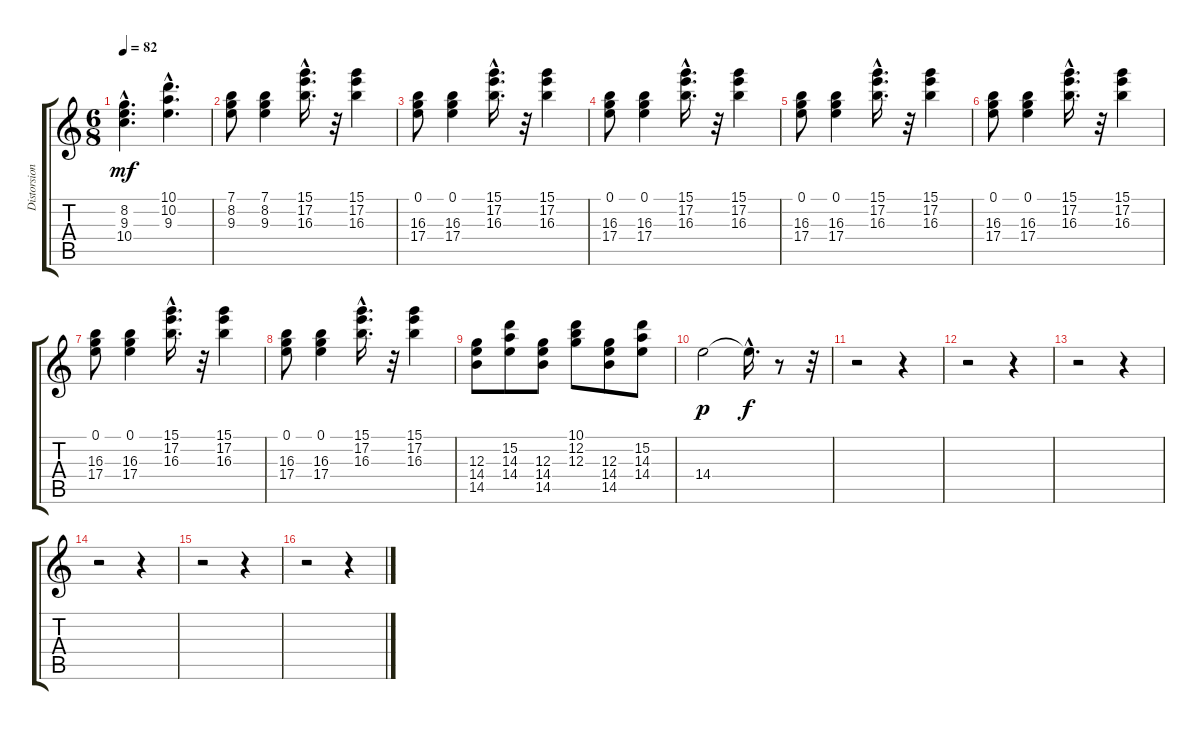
\track ("Distorsion" "Distorsion") {instrument distortionguitar}
\staff {score tabs}
\tuning (E4 B3 G3 D3 A2 E2) {hide}
\ts (6 8)
\tempo 82
\clef g2
\ks c
(8.2{hac} 9.3{hac} 10.4{hac}).4{d dy mf} (10.1{hac} 10.2{hac} 9.3{hac}).4{d} |
(7.1 8.2 9.3).8 (7.1 8.2 9.3).4 (15.1{hac} 17.2{hac} 16.3{hac}).16{d} r.32 (15.1 17.2 16.3).4 |
(0.1 16.3 17.4).8 (0.1 16.3 17.4).4 (15.1{hac} 17.2{hac} 16.3{hac}).16{d} r.32 (15.1 17.2 16.3).4 |
(0.1 16.3 17.4).8 (0.1 16.3 17.4).4 (15.1{hac} 17.2{hac} 16.3{hac}).16{d} r.32 (15.1 17.2 16.3).4 |
(0.1 16.3 17.4).8 (0.1 16.3 17.4).4 (15.1{hac} 17.2{hac} 16.3{hac}).16{d} r.32 (15.1 17.2 16.3).4 |
(0.1 16.3 17.4).8 (0.1 16.3 17.4).4 (15.1{hac} 17.2{hac} 16.3{hac}).16{d} r.32 (15.1 17.2 16.3).4 |
(0.1 16.3 17.4).8 (0.1 16.3 17.4).4 (15.1{hac} 17.2{hac} 16.3{hac}).16{d} r.32 (15.1 17.2 16.3).4 |
(0.1 16.3 17.4).8 (0.1 16.3 17.4).4 (15.1{hac} 17.2{hac} 16.3{hac}).16{d} r.32 (15.1 17.2 16.3).4 |
(12.3 14.4 14.5).8 (15.2 14.3 14.4).8 (12.3 14.4 14.5).8 (10.1 12.2 12.3).8 (12.3 14.4 14.5).8 (15.2 14.3 14.4).8 |
14.4.2{dy p} 14.4{hac t}.16{d dy f} r.8 r.32 |
r.2 r.4 |
r.2 r.4 |
r.2 r.4 |
r.2 r.4 |
r.2 r.4 |
r.2 r.4
